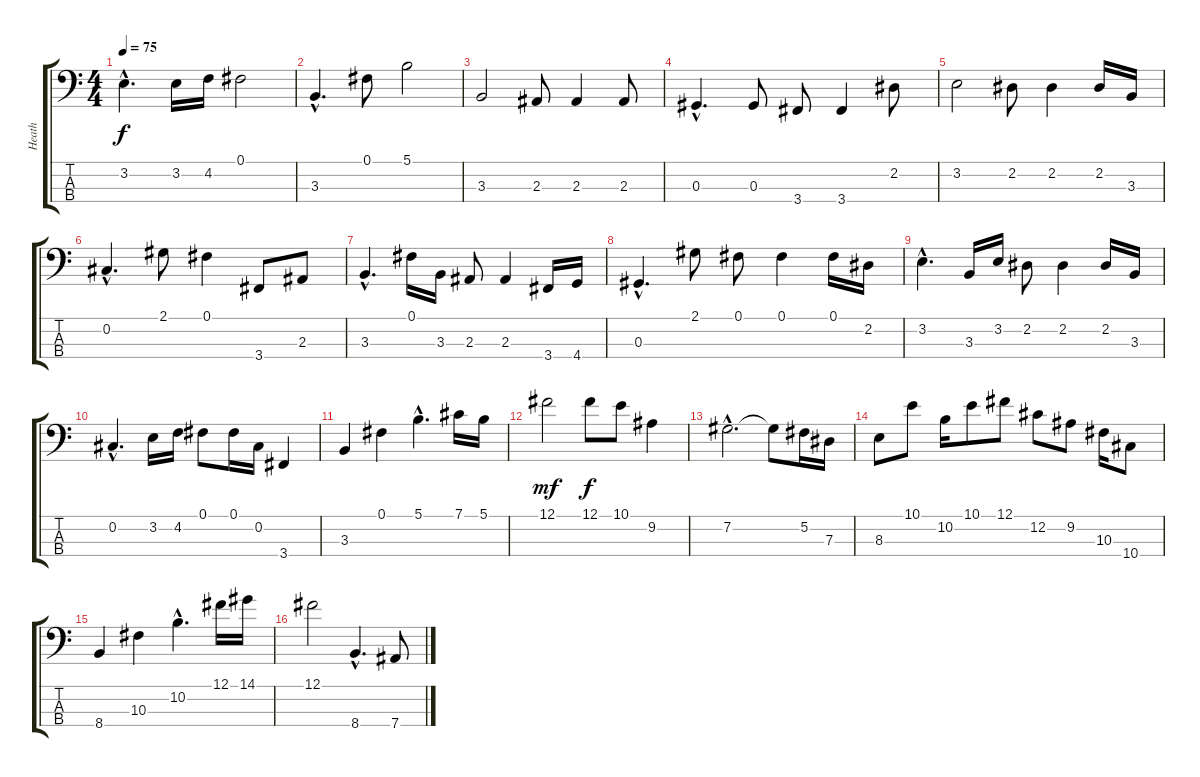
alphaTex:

\track ("Heath" "Heath") {instrument electricbassfinger}
\staff {score tabs}
\tuning (Gb2 Db2 Ab1 Eb1) {hide}
\ts (4 4)
\tempo 75
\clef f4
\ks c
3.2{hac}.4{d dy f} 3.2.16 4.2.16 0.1.2 |
3.3{hac}.4{d} 0.1.8 5.1.2 |
3.3.2 2.3.8 2.3.4 2.3.8 |
0.3{hac}.4{d} 0.3.8 3.4.8 3.4.4 2.2.8 |
3.2.2 2.2.8 2.2.4 2.2.16 3.3.16 |
0.2{hac}.4{d} 2.1.8 0.1.4 3.4.8 2.3.8 |
3.3{hac}.4{d} 0.1.16 3.3.16 2.3.8 2.3.4 3.4.16 4.4.16 |
0.3{hac}.4{d} 2.1.8 0.1.8 0.1.4 0.1.16 2.2.16 |
3.2{hac}.4{d} 3.3.16 3.2.16 2.2.8 2.2.4 2.2.16 3.3.16 |
0.2{hac}.4{d} 3.2.16 4.2.16 0.1.8 0.1.16 0.2.16 3.4.4 |
3.3.4 0.1.4 5.1{hac}.4{d} 7.1.16 5.1.16 |
12.1.2{dy mf} 12.1.8{dy f} 10.1.8 9.2.4 |
7.2{hac}.2{d} 7.2{t}.8 5.2.16 7.3.16 |
8.3.8 10.1.8 10.2.16 10.1.8 12.1.8 12.2.8 9.2.8 10.3.16 10.4.8 |
8.4.4 10.3.4 10.2{hac}.4{d} 12.1.16 14.1.16 |
12.1.2 8.4{hac}.4{d} 7.4.8
